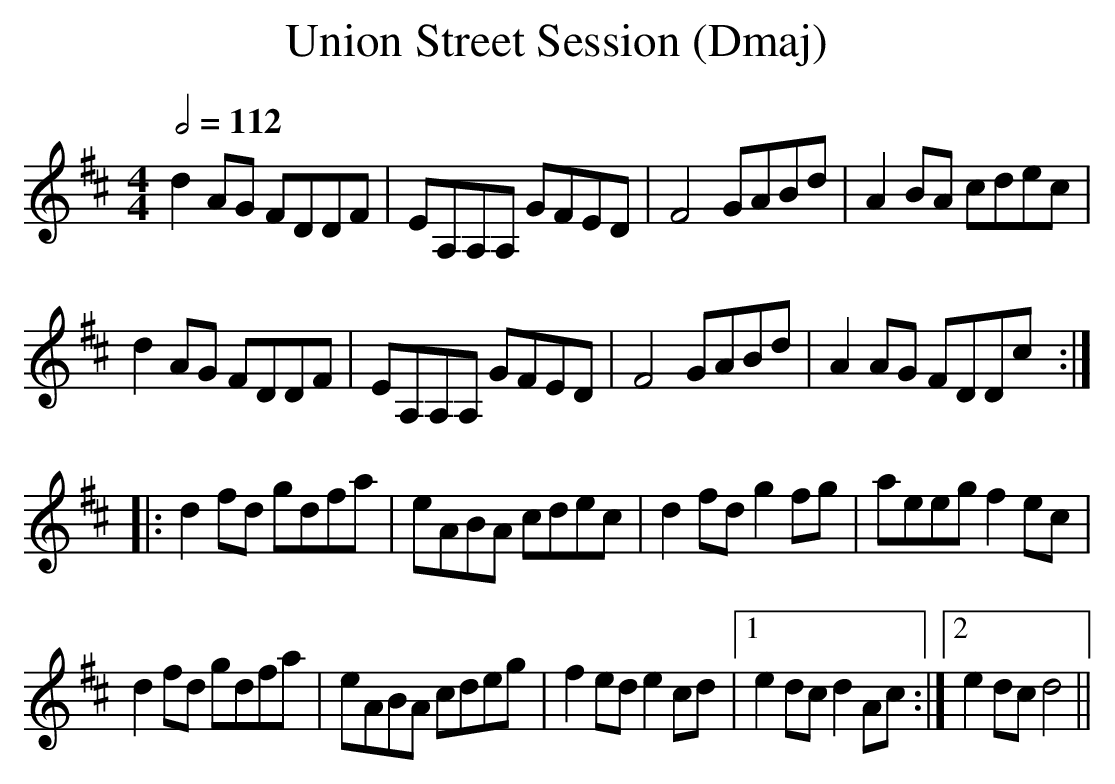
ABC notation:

X:1
T:Union Street Session (Dmaj)
Q:1/2=112
M:4/4
L:1/8
K:Dmaj
d2AG FDDF|EA,A,A, GFED|F4 GABd|A2BA cdec|
d2AG FDDF|EA,A,A, GFED|F4 GABd|A2AG FDDc:|
|:d2 fd gdfa|eABA cdec|d2 fd g2 fg|aeeg f2ec|
d2 fd gdfa|eABA cdeg|f2 ed e2 cd|1e2dc d2 Ac:|2e2dc d4||
